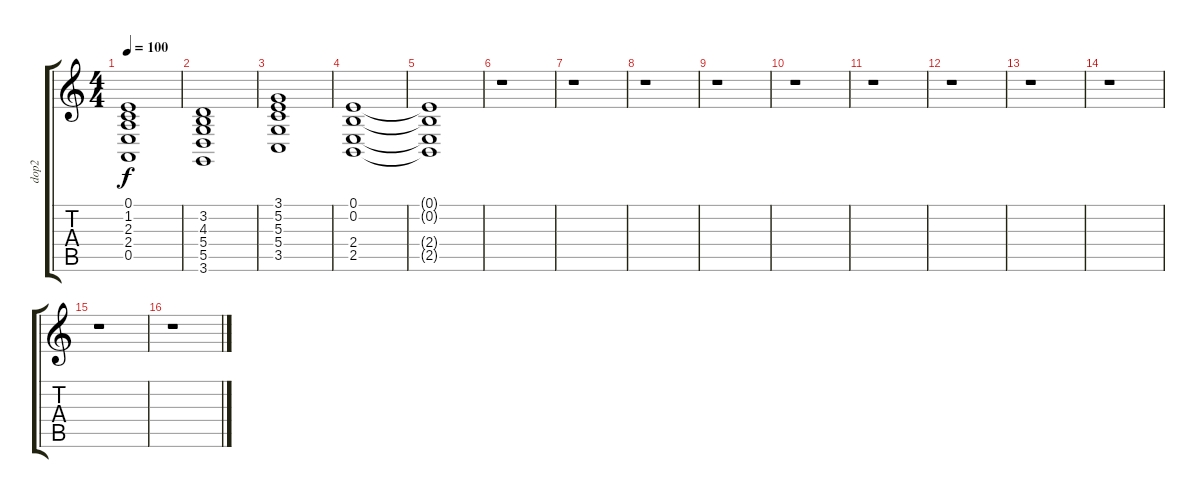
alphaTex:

\track ("dop2" "dop2") {instrument electricgrandpiano}
\staff {score tabs}
\tuning (E4 B3 G3 D3 A2 E2) {hide}
\ts (4 4)
\tempo 100
\clef g2
\ks c
(0.1 1.2 2.3 2.4 0.5).1{dy f} |
(3.2 4.3 5.4 5.5 3.6).1 |
(3.1 5.2 5.3 5.4 3.5).1 |
(0.1 0.2 2.4 2.5).1{volume 13} |
(0.1{t} 0.2{t} 2.4{t} 2.5{t}).1 |
r.1 |
r.1 |
r.1 |
r.1 |
r.1 |
r.1 |
r.1 |
r.1 |
r.1 |
r.1 |
r.1
